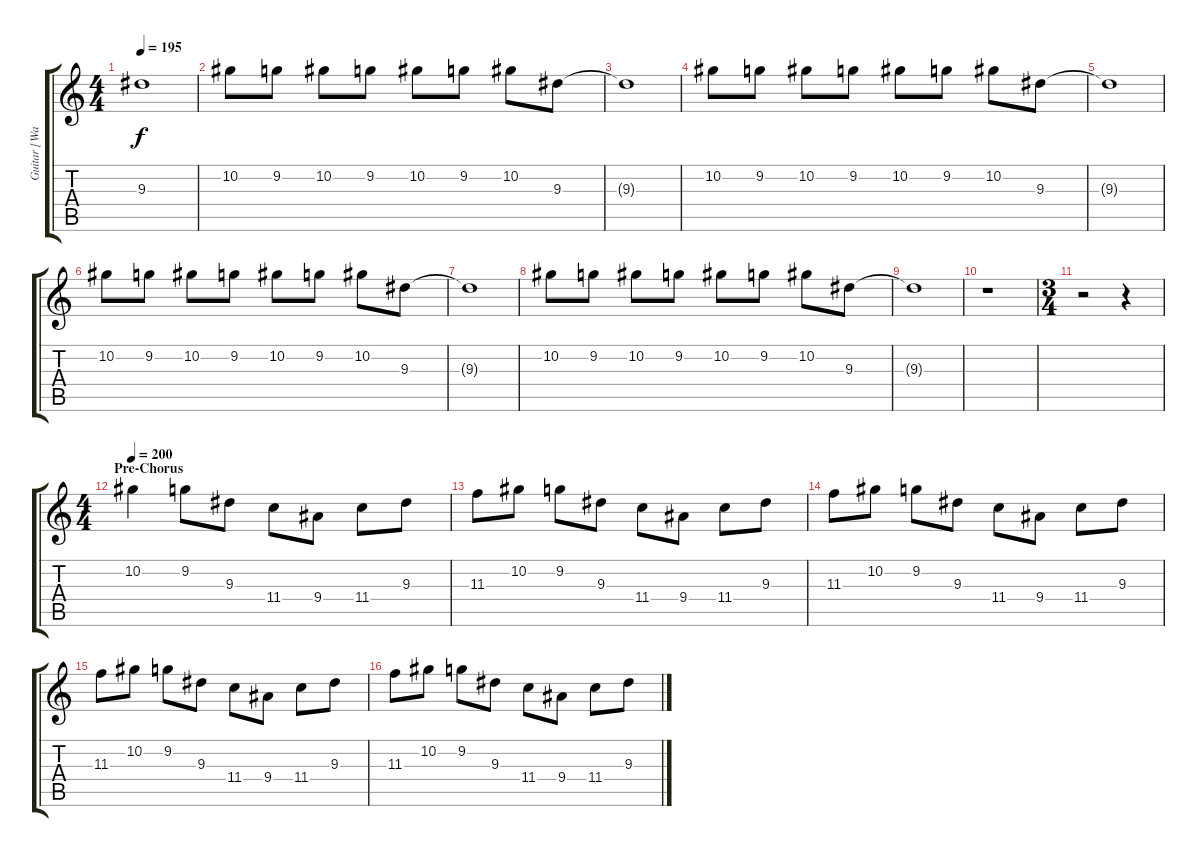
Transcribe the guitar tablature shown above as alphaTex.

\track ("Guitar [Wade Preston]" "Guitar [Wa") {instrument overdrivenguitar}
\staff {score tabs}
\tuning (Eb4 Bb3 Gb3 Db3 Ab2 Db2) {hide}
\ts (4 4)
\tempo 195
\clef g2
\ks c
9.3{t}.1{dy f} |
10.2.8 9.2.8 10.2.8 9.2.8 10.2.8 9.2.8 10.2.8 9.3.8 |
9.3{t}.1 |
10.2.8 9.2.8 10.2.8 9.2.8 10.2.8 9.2.8 10.2.8 9.3.8 |
9.3{t}.1 |
10.2.8 9.2.8 10.2.8 9.2.8 10.2.8 9.2.8 10.2.8 9.3.8 |
9.3{t}.1 |
10.2.8 9.2.8 10.2.8 9.2.8 10.2.8 9.2.8 10.2.8 9.3.8 |
9.3{t}.1 |
r.1 |
\ts (3 4)
r.2 r.4 |
\ts (4 4)
\section ("" "Pre-Chorus")
\tempo 200
10.2.4{volume 13 balance 16} 9.2.8 9.3.8 11.4.8 9.4.8 11.4.8 9.3.8 |
11.3.8 10.2.8 9.2.8 9.3.8 11.4.8 9.4.8 11.4.8 9.3.8 |
11.3.8 10.2.8 9.2.8 9.3.8 11.4.8 9.4.8 11.4.8 9.3.8 |
11.3.8 10.2.8 9.2.8 9.3.8 11.4.8 9.4.8 11.4.8 9.3.8 |
11.3.8 10.2.8 9.2.8 9.3.8 11.4.8 9.4.8 11.4.8 9.3.8
